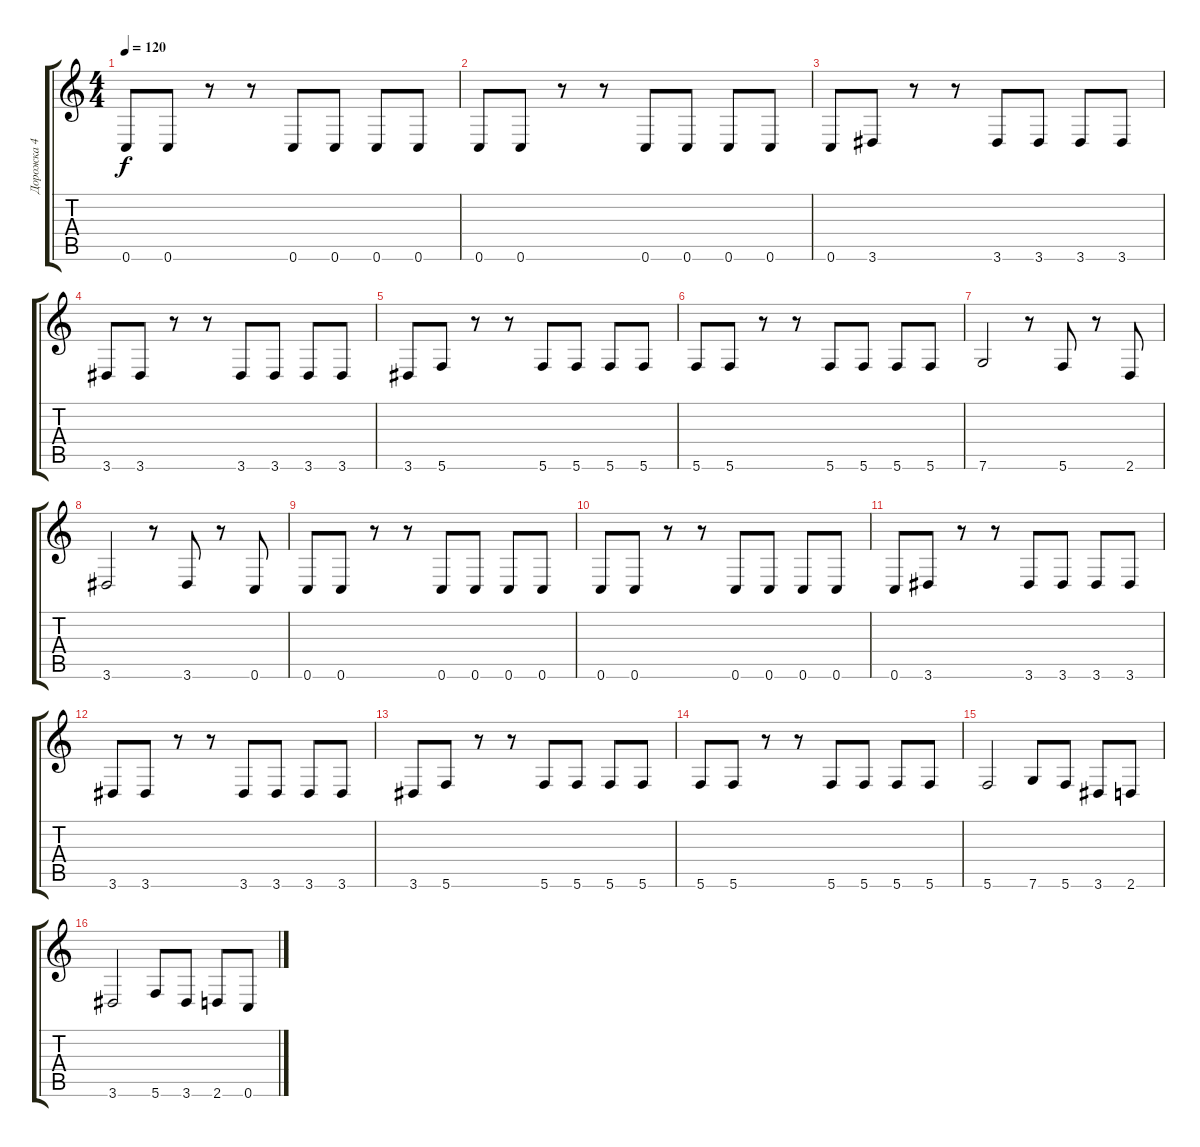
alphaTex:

\track ("Дорожка 4" "Дорожка 4") {instrument electricbasspick}
\staff {score tabs}
\tuning (D4 A3 F3 C3 G2 C2) {hide}
\ts (4 4)
\tempo 120
\clef g2
\ks c
0.6.8{dy f} 0.6.8 r.8 r.8 0.6.8 0.6.8 0.6.8 0.6.8 |
0.6.8 0.6.8 r.8 r.8 0.6.8 0.6.8 0.6.8 0.6.8 |
0.6.8 3.6.8 r.8 r.8 3.6.8 3.6.8 3.6.8 3.6.8 |
3.6.8 3.6.8 r.8 r.8 3.6.8 3.6.8 3.6.8 3.6.8 |
3.6.8 5.6.8 r.8 r.8 5.6.8 5.6.8 5.6.8 5.6.8 |
5.6.8 5.6.8 r.8 r.8 5.6.8 5.6.8 5.6.8 5.6.8 |
7.6.2 r.8 5.6.8 r.8 2.6.8 |
3.6.2 r.8 3.6.8 r.8 0.6.8 |
0.6.8 0.6.8 r.8 r.8 0.6.8 0.6.8 0.6.8 0.6.8 |
0.6.8 0.6.8 r.8 r.8 0.6.8 0.6.8 0.6.8 0.6.8 |
0.6.8 3.6.8 r.8 r.8 3.6.8 3.6.8 3.6.8 3.6.8 |
3.6.8 3.6.8 r.8 r.8 3.6.8 3.6.8 3.6.8 3.6.8 |
3.6.8 5.6.8 r.8 r.8 5.6.8 5.6.8 5.6.8 5.6.8 |
5.6.8 5.6.8 r.8 r.8 5.6.8 5.6.8 5.6.8 5.6.8 |
5.6.2 7.6.8 5.6.8 3.6.8 2.6.8 |
3.6.2 5.6.8 3.6.8 2.6.8 0.6.8
